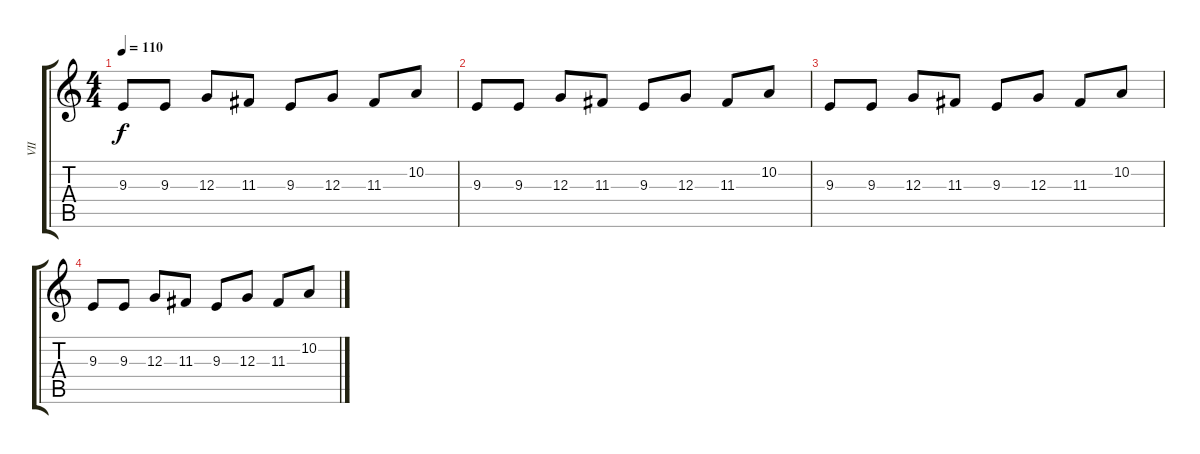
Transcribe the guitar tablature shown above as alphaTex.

\track ("VII" "VII") {instrument glockenspiel}
\staff {score tabs}
\tuning (E4 B3 G3 D3 A2 E2) {hide}
\ts (4 4)
\tempo 110
\clef g2
\ks c
9.3.8{dy f} 9.3.8 12.3.8 11.3.8 9.3.8 12.3.8 11.3.8 10.2.8 |
9.3.8 9.3.8 12.3.8 11.3.8 9.3.8 12.3.8 11.3.8 10.2.8 |
9.3.8 9.3.8 12.3.8 11.3.8 9.3.8 12.3.8 11.3.8 10.2.8 |
9.3.8 9.3.8 12.3.8 11.3.8 9.3.8 12.3.8 11.3.8 10.2.8
